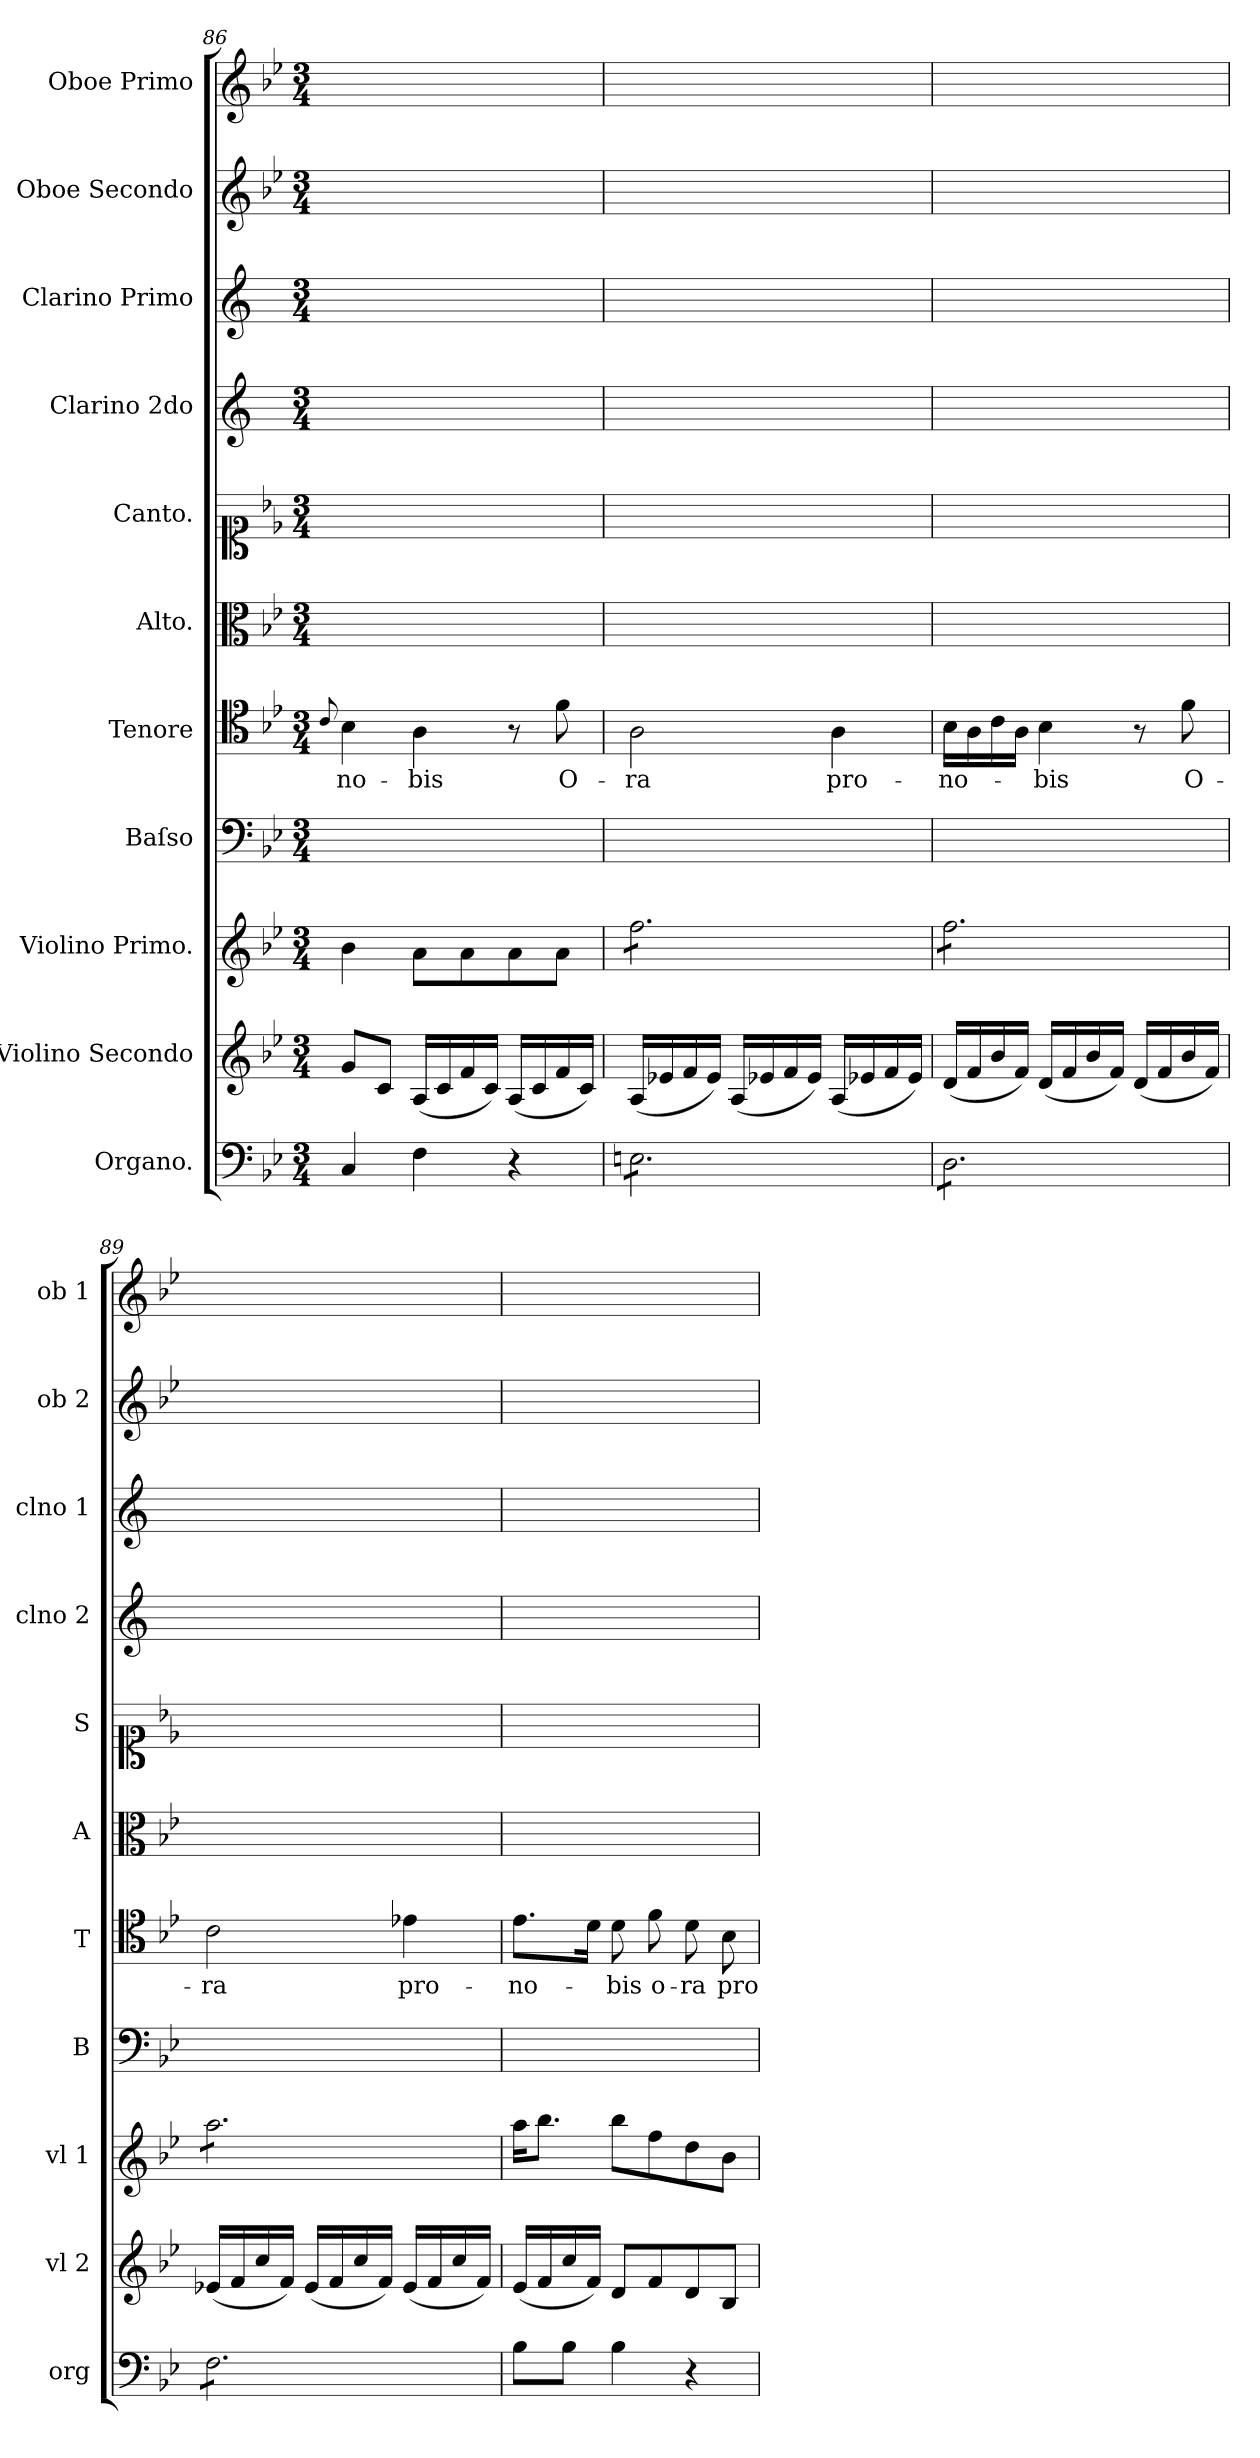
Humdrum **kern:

**kern	**kern	**kern	**kern	**kern	**text	**kern	**kern	**kern	**kern	**kern	**kern
*part11	*part10	*part9	*part8	*part7	*part7	*part6	*part5	*part4	*part3	*part2	*part1
*staff11	*staff10	*staff9	*staff8	*staff7	*staff7	*staff6	*staff5	*staff4	*staff3	*staff2	*staff1
*I"Organo.	*I"Violino Secondo	*I"Violino Primo.	*I"Baſso	*I"Tenore	*	*I"Alto.	*I"Canto.	*I"Clarino 2do	*I"Clarino Primo	*I"Oboe Secondo	*I"Oboe Primo
*I'org	*I'vl 2	*I'vl 1	*I'B	*I'T	*	*I'A	*I'S	*I'clno 2	*I'clno 1	*I'ob 2	*I'ob 1
*clefF4	*clefG2	*clefG2	*clefF4	*clefC4	*	*clefC3	*clefC1	*clefG2	*clefG2	*clefG2	*clefG2
*	*	*	*	*	*	*	*	*ITrd1c2	*ITrd1c2	*	*
*k[b-e-]	*k[b-e-]	*k[b-e-]	*k[b-e-]	*k[b-e-]	*	*k[b-e-]	*k[b-e-]	*k[b-e-]	*k[b-e-]	*k[b-e-]	*k[b-e-]
*B-:	*B-:	*B-:	*B-:	*B-:	*	*B-:	*B-:	*B-:	*B-:	*B-:	*B-:
*M3/4	*M3/4	*M3/4	*M3/4	*M3/4	*	*M3/4	*M3/4	*M3/4	*M3/4	*M3/4	*M3/4
=86	=86	=86	=86	=86	=86	=86	=86	=86	=86	=86	=86
.	.	.	.	8qqc/	.	.	.	.	.	.	.
4C/	8g/L	4b-\	2.ryy	4B-\	-no-	2.ryy	2.ryy	2.ryy	2.ryy	2.ryy	2.ryy
.	8c/J	.	.	.	.	.	.	.	.	.	.
4F\	(16A/LL	8a\L	.	4A\	-bis	.	.	.	.	.	.
.	16c/	.	.	.	.	.	.	.	.	.	.
.	16f/	8a\	.	.	.	.	.	.	.	.	.
.	16c/JJ)	.	.	.	.	.	.	.	.	.	.
4r	(16A/LL	8a\	.	8r	.	.	.	.	.	.	.
.	16c/	.	.	.	.	.	.	.	.	.	.
.	16f/	8a\J	.	8f\	O-	.	.	.	.	.	.
.	16c/JJ)	.	.	.	.	.	.	.	.	.	.
=87	=87	=87	=87	=87	=87	=87	=87	=87	=87	=87	=87
!LO:TX:a:color=limegreen:t=S	!	!	!	!	!	!	!	!	!	!	!
*tremolo	*	*	*	*	*	*	*	*	*	*	*
*	*	*tremolo	*	*	*	*	*	*	*	*	*
8En\L	(16A/LL	8ff\L	2.ryy	2A\	-ra	2.ryy	2.ryy	2.ryy	2.ryy	2.ryy	2.ryy
.	16e-X/	.	.	.	.	.	.	.	.	.	.
8En\	16f/	8ff\	.	.	.	.	.	.	.	.	.
.	16e-/JJ)	.	.	.	.	.	.	.	.	.	.
8En\	(16A/LL	8ff\	.	.	.	.	.	.	.	.	.
.	16e-X/	.	.	.	.	.	.	.	.	.	.
8En\	16f/	8ff\	.	.	.	.	.	.	.	.	.
.	16e-/JJ)	.	.	.	.	.	.	.	.	.	.
8En\	(16A/LL	8ff\	.	4A\	pro-	.	.	.	.	.	.
.	16e-X/	.	.	.	.	.	.	.	.	.	.
8En\J	16f/	8ff\J	.	.	.	.	.	.	.	.	.
.	16e-/JJ)	.	.	.	.	.	.	.	.	.	.
=88	=88	=88	=88	=88	=88	=88	=88	=88	=88	=88	=88
8D\L	(16d/LL	8ff\L	2.ryy	16B-\LL	-no-	2.ryy	2.ryy	2.ryy	2.ryy	2.ryy	2.ryy
.	16f/	.	.	16A\	.	.	.	.	.	.	.
8D\	16b-/	8ff\	.	16c\	.	.	.	.	.	.	.
.	16f/JJ)	.	.	16A\JJ	.	.	.	.	.	.	.
8D\	(16d/LL	8ff\	.	4B-\	-bis	.	.	.	.	.	.
.	16f/	.	.	.	.	.	.	.	.	.	.
8D\	16b-/	8ff\	.	.	.	.	.	.	.	.	.
.	16f/JJ)	.	.	.	.	.	.	.	.	.	.
8D\	(16d/LL	8ff\	.	8r	.	.	.	.	.	.	.
.	16f/	.	.	.	.	.	.	.	.	.	.
8D\J	16b-/	8ff\J	.	8f\	O-	.	.	.	.	.	.
.	16f/JJ)	.	.	.	.	.	.	.	.	.	.
=89	=89	=89	=89	=89	=89	=89	=89	=89	=89	=89	=89
8F\L	(16e-X/LL	8aa\L	2.ryy	2c\	-ra	2.ryy	2.ryy	2.ryy	2.ryy	2.ryy	2.ryy
.	16f/	.	.	.	.	.	.	.	.	.	.
8F\	16cc/	8aa\	.	.	.	.	.	.	.	.	.
.	16f/JJ)	.	.	.	.	.	.	.	.	.	.
8F\	(16e-/LL	8aa\	.	.	.	.	.	.	.	.	.
.	16f/	.	.	.	.	.	.	.	.	.	.
8F\	16cc/	8aa\	.	.	.	.	.	.	.	.	.
.	16f/JJ)	.	.	.	.	.	.	.	.	.	.
8F\	(16e-/LL	8aa\	.	4e-X\	pro-	.	.	.	.	.	.
.	16f/	.	.	.	.	.	.	.	.	.	.
8F\J	16cc/	8aa\J	.	.	.	.	.	.	.	.	.
*	*	*Xtremolo	*	*	*	*	*	*	*	*	*
*Xtremolo	*	*	*	*	*	*	*	*	*	*	*
.	16f/JJ)	.	.	.	.	.	.	.	.	.	.
=90	=90	=90	=90	=90	=90	=90	=90	=90	=90	=90	=90
8B-\L	(16e-/LL	16aa\KL	2.ryy	8.e-\L	-no-	2.ryy	2.ryy	2.ryy	2.ryy	2.ryy	2.ryy
.	16f/	8.bb-\J	.	.	.	.	.	.	.	.	.
8B-\J	16cc/	.	.	.	.	.	.	.	.	.	.
.	16f/JJ)	.	.	16d\Jk	.	.	.	.	.	.	.
4B-\	8d/L	8bb-\L	.	8d\	-bis	.	.	.	.	.	.
.	8f/	8ff\	.	8f\	o-	.	.	.	.	.	.
4r	8d/	8dd\	.	8d\	-ra	.	.	.	.	.	.
.	8B-/J	8b-\J	.	8B-\	pro-	.	.	.	.	.	.
=	=	=	=	=	=	=	=	=	=	=	=
*-	*-	*-	*-	*-	*-	*-	*-	*-	*-	*-	*-
